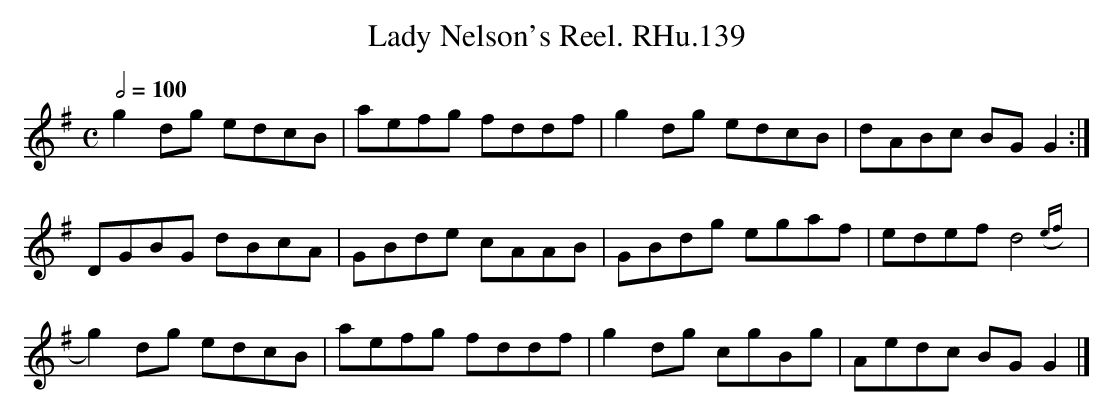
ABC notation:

X:1
T:Lady Nelson's Reel. RHu.139
L:1/8
M:C
Q:1/2=100
K:G
g2dg edcB|aefg fddf|g2dg edcB|dABc BGG2:|
DGBG dBcA|GBde cAAB|GBdg egaf|edef d4({ef}|
g2)dg edcB|aefg fddf|g2dg cgBg|Aedc BG G2|]
